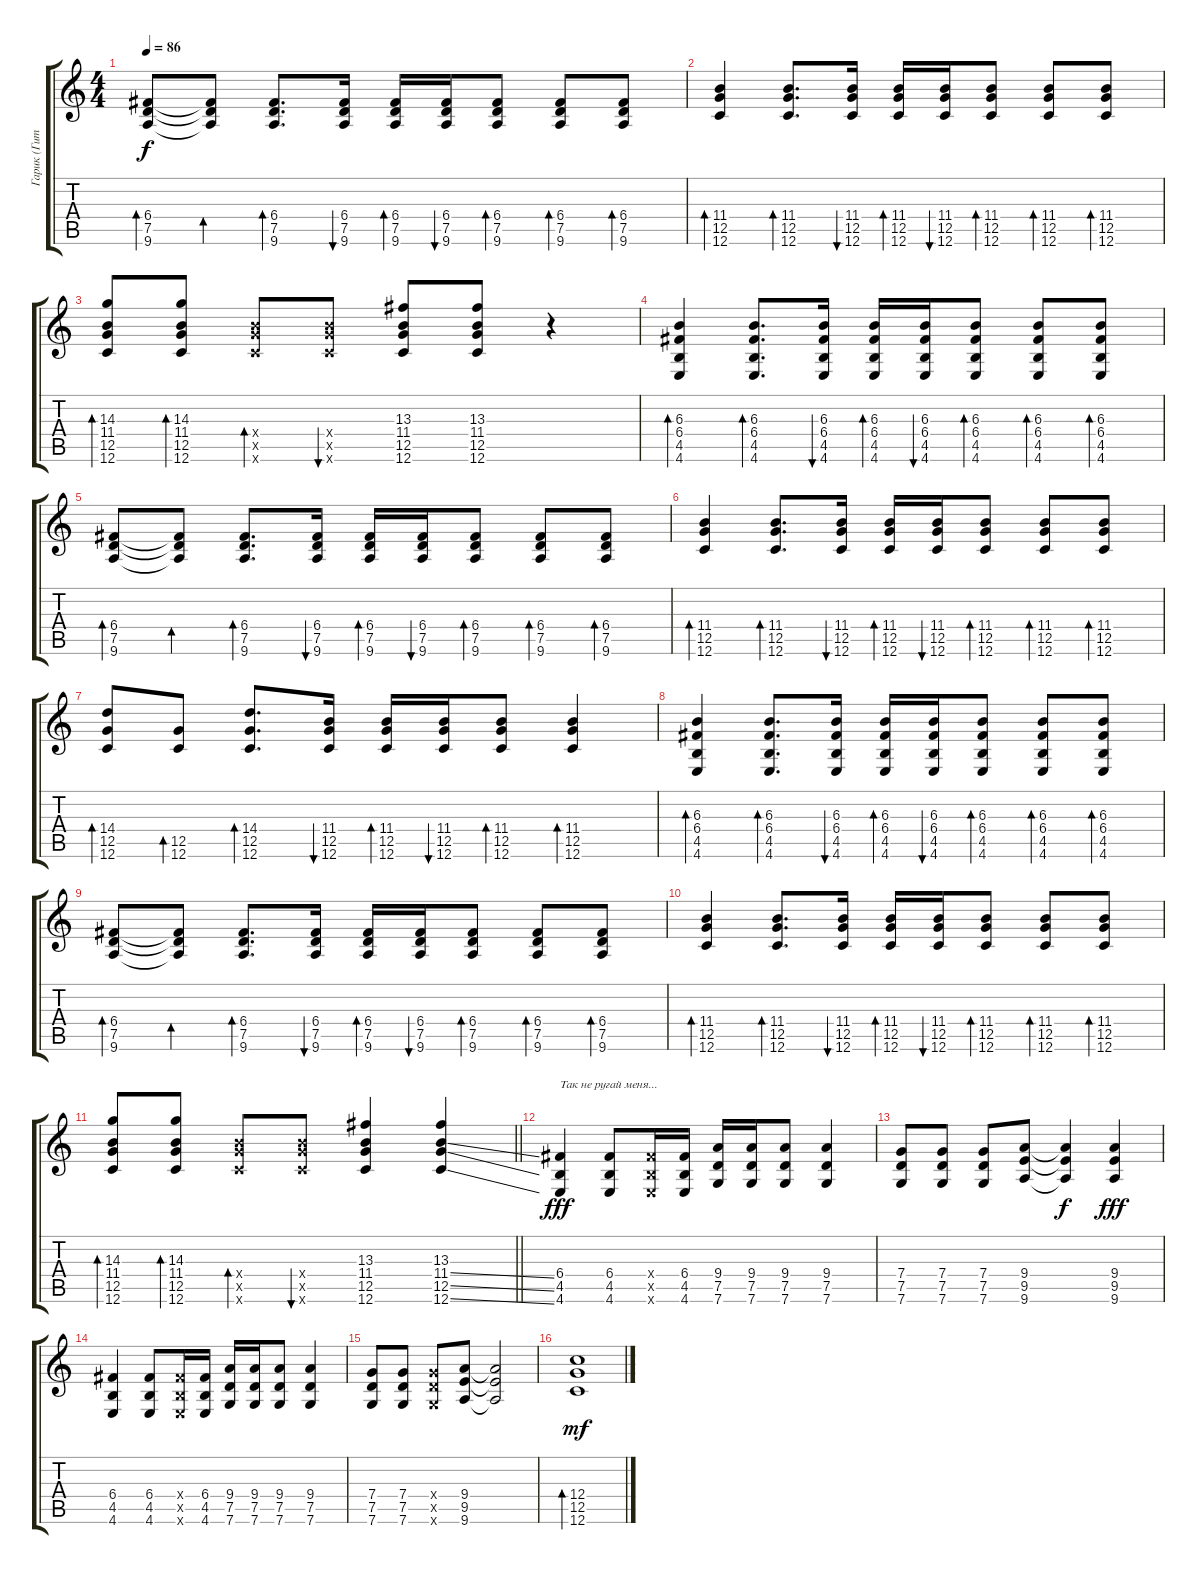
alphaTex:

\track ("Гарик (Гитара)" "Гарик (Гит") {instrument electricguitarclean}
\staff {score tabs}
\tuning (D4 A3 F3 C3 G2 C2) {hide}
\ts (4 4)
\tempo 86
\clef g2
\ks c
(6.4 7.5 9.6).8{bd 60 dy f} (6.4{t} 7.5{t} 9.6{t}).8{bd 60} (6.4 7.5 9.6).8{d bd 60} (6.4 7.5 9.6).16{bu 60} (6.4 7.5 9.6).16{bd 60} (6.4 7.5 9.6).16{bu 60} (6.4 7.5 9.6).8{bd 60} (6.4 7.5 9.6).8{bd 60} (6.4 7.5 9.6).8{bd 60} |
(11.4 12.5 12.6).4{bd 60} (11.4 12.5 12.6).8{d bd 60} (11.4 12.5 12.6).16{bu 60} (11.4 12.5 12.6).16{bd 60} (11.4 12.5 12.6).16{bu 60} (11.4 12.5 12.6).8{bd 60} (11.4 12.5 12.6).8{bd 60} (11.4 12.5 12.6).8{bd 60} |
(14.3 11.4 12.5 12.6).8{bd 60} (14.3 11.4 12.5 12.6).8{bd 60} (11.4{x} 12.5{x} 12.6{x}).8{bd 60} (11.4{x} 12.5{x} 12.6{x}).8{bu 60} (13.3 11.4 12.5 12.6).8 (13.3 11.4 12.5 12.6).8 r.4 |
(6.3 6.4 4.5 4.6).4{bd 60} (6.3 6.4 4.5 4.6).8{d bd 60} (6.3 6.4 4.5 4.6).16{bu 60} (6.3 6.4 4.5 4.6).16{bd 60} (6.3 6.4 4.5 4.6).16{bu 60} (6.3 6.4 4.5 4.6).8{bd 60} (6.3 6.4 4.5 4.6).8{bd 60} (6.3 6.4 4.5 4.6).8{bd 60} |
(6.4 7.5 9.6).8{bd 60} (6.4{t} 7.5{t} 9.6{t}).8{bd 60} (6.4 7.5 9.6).8{d bd 60} (6.4 7.5 9.6).16{bu 60} (6.4 7.5 9.6).16{bd 60} (6.4 7.5 9.6).16{bu 60} (6.4 7.5 9.6).8{bd 60} (6.4 7.5 9.6).8{bd 60} (6.4 7.5 9.6).8{bd 60} |
(11.4 12.5 12.6).4{bd 60} (11.4 12.5 12.6).8{d bd 60} (11.4 12.5 12.6).16{bu 60} (11.4 12.5 12.6).16{bd 60} (11.4 12.5 12.6).16{bu 60} (11.4 12.5 12.6).8{bd 60} (11.4 12.5 12.6).8{bd 60} (11.4 12.5 12.6).8{bd 60} |
(14.4 12.5 12.6).8{bd 60} (12.5 12.6).8{bd 60} (14.4 12.5 12.6).8{d bd 60} (11.4 12.5 12.6).16{bu 60} (11.4 12.5 12.6).16{bd 60} (11.4 12.5 12.6).16{bu 60} (11.4 12.5 12.6).8{bd 60} (11.4 12.5 12.6).4{bd 60} |
(6.3 6.4 4.5 4.6).4{bd 60} (6.3 6.4 4.5 4.6).8{d bd 60} (6.3 6.4 4.5 4.6).16{bu 60} (6.3 6.4 4.5 4.6).16{bd 60} (6.3 6.4 4.5 4.6).16{bu 60} (6.3 6.4 4.5 4.6).8{bd 60} (6.3 6.4 4.5 4.6).8{bd 60} (6.3 6.4 4.5 4.6).8{bd 60} |
(6.4 7.5 9.6).8{bd 60} (6.4{t} 7.5{t} 9.6{t}).8{bd 60} (6.4 7.5 9.6).8{d bd 60} (6.4 7.5 9.6).16{bu 60} (6.4 7.5 9.6).16{bd 60} (6.4 7.5 9.6).16{bu 60} (6.4 7.5 9.6).8{bd 60} (6.4 7.5 9.6).8{bd 60} (6.4 7.5 9.6).8{bd 60} |
(11.4 12.5 12.6).4{bd 60} (11.4 12.5 12.6).8{d bd 60} (11.4 12.5 12.6).16{bu 60} (11.4 12.5 12.6).16{bd 60} (11.4 12.5 12.6).16{bu 60} (11.4 12.5 12.6).8{bd 60} (11.4 12.5 12.6).8{bd 60} (11.4 12.5 12.6).8{bd 60} |
\barLineRight lightlight
(14.3 11.4 12.5 12.6).8{bd 60} (14.3 11.4 12.5 12.6).8{bd 60} (11.4{x} 12.5{x} 12.6{x}).8{bd 60} (11.4{x} 12.5{x} 12.6{x}).8{bu 60} (13.3 11.4 12.5 12.6).4 (13.3 11.4{ss} 12.5{ss} 12.6{ss}).4{volume 16 instrument distortionguitar} |
(6.4 4.5 4.6).4{txt "Так не ругай меня..." dy fff} (6.4 4.5 4.6).8 (6.4{x} 4.5{x} 4.6{x}).16 (6.4 4.5 4.6).16 (9.4 7.5 7.6).16 (9.4 7.5 7.6).16 (9.4 7.5 7.6).8 (9.4 7.5 7.6).4 |
(7.4 7.5 7.6).8 (7.4 7.5 7.6).8 (7.4 7.5 7.6).8 (9.4 9.5 9.6).8 (9.4{t} 9.5{t} 9.6{t}).4{dy f} (9.4 9.5 9.6).4{dy fff} |
(6.4 4.5 4.6).4 (6.4 4.5 4.6).8 (6.4{x} 4.5{x} 4.6{x}).16 (6.4 4.5 4.6).16 (9.4 7.5 7.6).16 (9.4 7.5 7.6).16 (9.4 7.5 7.6).8 (9.4 7.5 7.6).4 |
(7.4 7.5 7.6).8 (7.4 7.5 7.6).8 (7.4{x} 7.5{x} 7.6{x}).8 (9.4 9.5 9.6).8 (9.4{t} 9.5{t} 9.6{t}).2 |
(12.4 12.5 12.6).1{bd 60 dy mf volume 8 instrument electricguitarclean}
